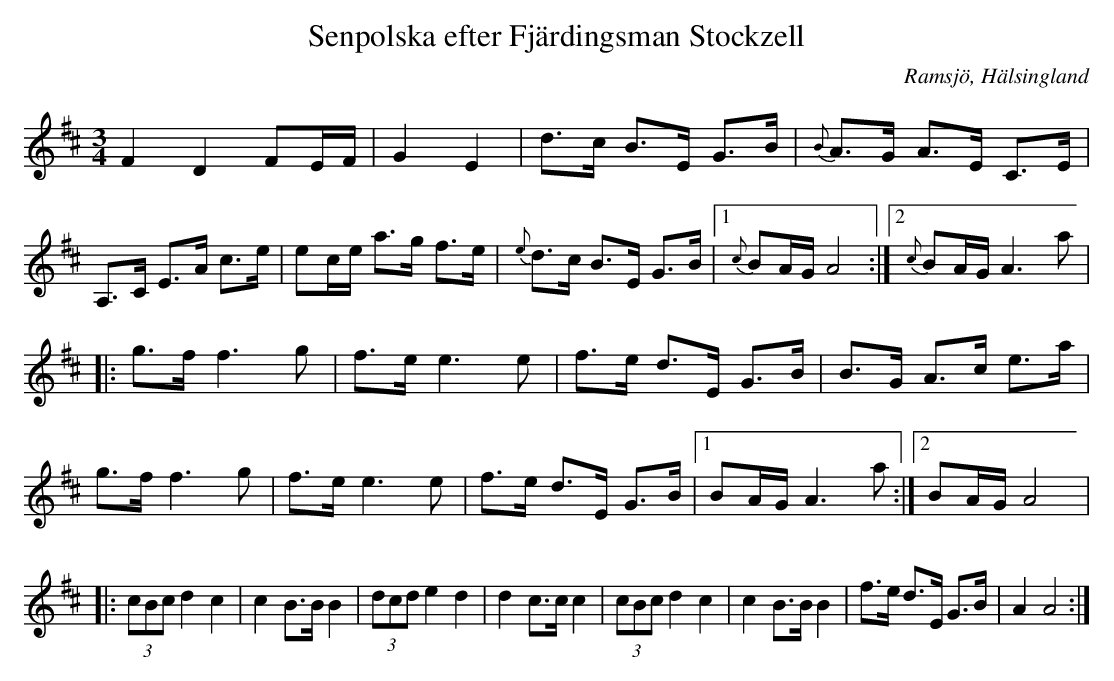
X:1
T: Senpolska efter Fjärdingsman Stockzell
O: Ramsjö, Hälsingland
M:3/4
L:1/8
K:D
F2 D2 FE/F/|G2 E2| d>c B>E G>B |{B}A>G A>E C>E|A,>C E>A c>e|ec/e/ a>g f>e| {e}d>c B>E G>B |1 {c}BA/G/ A4:|2{c}BA/G/ A2>a2|
|:g>f f2>g2|f>e e2>e2|f>e d>E G>B|B>G A>c e>a|g>f f2>g2|f>e e2>e2|f>e d>E G>B|1 BA/G/ A2>a2:|2 BA/G/ A4|
|:(3cBc d2 c2|c2 B>B B2|(3dcd e2 d2|d2 c>c c2|(3cBc d2 c2|c2 B>B B2|f>e d>E G>B|A2 A4:|
